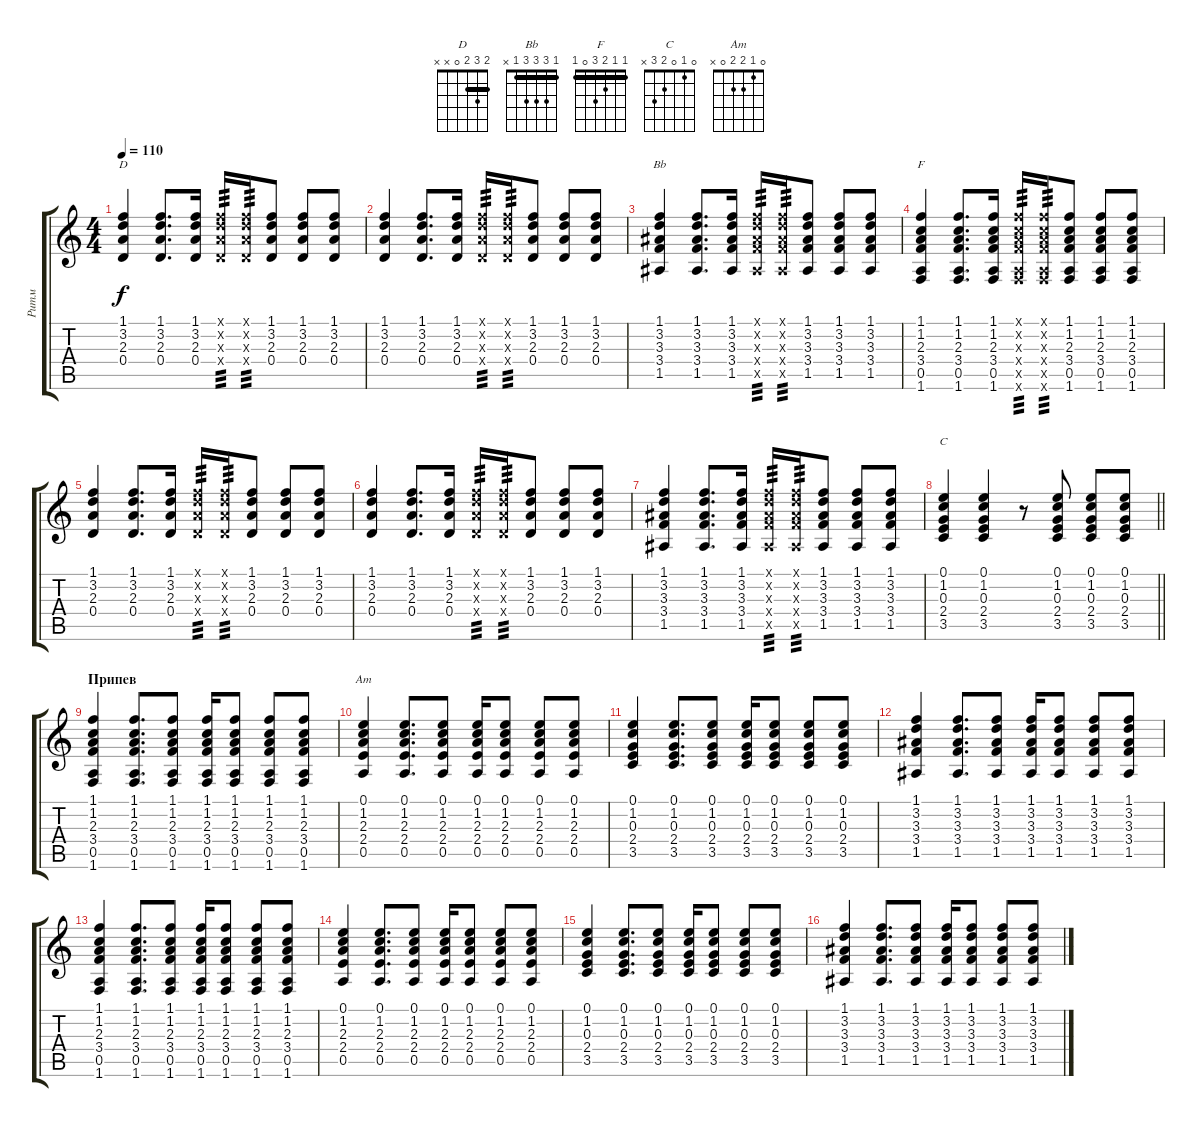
\track ("Ритм" "Ритм") {instrument acousticguitarsteel}
\staff {score tabs}
\tuning (E4 B3 G3 D3 A2 E2) {hide}
\chord ("D" 2 3 2 0 x x) {barre 2}
\chord ("Bb" 1 3 3 3 1 x) {barre 1}
\chord ("F" 1 1 2 3 0 1) {barre 1}
\chord ("C" 0 1 0 2 3 x)
\chord ("Am" 0 1 2 2 0 x)
\ts (4 4)
\tempo 110
\clef g2
\ks c
(1.1 3.2 2.3 0.4).4{ch "D" dy f} (1.1 3.2 2.3 0.4).8{d} (1.1 3.2 2.3 0.4).16 (1.1{x} 3.2{x} 2.3{x} 0.4{x}).16{tp 3} (1.1{x} 3.2{x} 2.3{x} 0.4{x}).16{tp 3} (1.1 3.2 2.3 0.4).8 (1.1 3.2 2.3 0.4).8 (1.1 3.2 2.3 0.4).8 |
(1.1 3.2 2.3 0.4).4 (1.1 3.2 2.3 0.4).8{d} (1.1 3.2 2.3 0.4).16 (1.1{x} 3.2{x} 2.3{x} 0.4{x}).16{tp 3} (1.1{x} 3.2{x} 2.3{x} 0.4{x}).16{tp 3} (1.1 3.2 2.3 0.4).8 (1.1 3.2 2.3 0.4).8 (1.1 3.2 2.3 0.4).8 |
(1.1 3.2 3.3 3.4 1.5).4{ch "Bb"} (1.1 3.2 3.3 3.4 1.5).8{d} (1.1 3.2 3.3 3.4 1.5).16 (1.1{x} 3.2{x} 3.3{x} 3.4{x} 1.5{x}).16{tp 3} (1.1{x} 3.2{x} 3.3{x} 3.4{x} 1.5{x}).16{tp 3} (1.1 3.2 3.3 3.4 1.5).8 (1.1 3.2 3.3 3.4 1.5).8 (1.1 3.2 3.3 3.4 1.5).8 |
(1.1 1.2 2.3 3.4 0.5 1.6).4{ch "F"} (1.1 1.2 2.3 3.4 0.5 1.6).8{d} (1.1 1.2 2.3 3.4 0.5 1.6).16 (1.1{x} 1.2{x} 2.3{x} 3.4{x} 0.5{x} 1.6{x}).16{tp 3} (1.1{x} 1.2{x} 2.3{x} 3.4{x} 0.5{x} 1.6{x}).16{tp 3} (1.1 1.2 2.3 3.4 0.5 1.6).8 (1.1 1.2 2.3 3.4 0.5 1.6).8 (1.1 1.2 2.3 3.4 0.5 1.6).8 |
(1.1 3.2 2.3 0.4).4 (1.1 3.2 2.3 0.4).8{d} (1.1 3.2 2.3 0.4).16 (1.1{x} 3.2{x} 2.3{x} 0.4{x}).16{tp 3} (1.1{x} 3.2{x} 2.3{x} 0.4{x}).16{tp 3} (1.1 3.2 2.3 0.4).8 (1.1 3.2 2.3 0.4).8 (1.1 3.2 2.3 0.4).8 |
(1.1 3.2 2.3 0.4).4 (1.1 3.2 2.3 0.4).8{d} (1.1 3.2 2.3 0.4).16 (1.1{x} 3.2{x} 2.3{x} 0.4{x}).16{tp 3} (1.1{x} 3.2{x} 2.3{x} 0.4{x}).16{tp 3} (1.1 3.2 2.3 0.4).8 (1.1 3.2 2.3 0.4).8 (1.1 3.2 2.3 0.4).8 |
(1.1 3.2 3.3 3.4 1.5).4 (1.1 3.2 3.3 3.4 1.5).8{d} (1.1 3.2 3.3 3.4 1.5).16 (1.1{x} 3.2{x} 3.3{x} 3.4{x} 1.5{x}).16{tp 3} (1.1{x} 3.2{x} 3.3{x} 3.4{x} 1.5{x}).16{tp 3} (1.1 3.2 3.3 3.4 1.5).8 (1.1 3.2 3.3 3.4 1.5).8 (1.1 3.2 3.3 3.4 1.5).8 |
\barLineRight lightlight
(0.1 1.2 0.3 2.4 3.5).4{ch "C"} (0.1 1.2 0.3 2.4 3.5).4 r.8 (0.1 1.2 0.3 2.4 3.5).8 (0.1 1.2 0.3 2.4 3.5).8 (0.1 1.2 0.3 2.4 3.5).8 |
\section ("" "Припев")
(1.1 1.2 2.3 3.4 0.5 1.6).4 (1.1 1.2 2.3 3.4 0.5 1.6).8{d} (1.1 1.2 2.3 3.4 0.5 1.6).8 (1.1 1.2 2.3 3.4 0.5 1.6).16 (1.1 1.2 2.3 3.4 0.5 1.6).8 (1.1 1.2 2.3 3.4 0.5 1.6).8 (1.1 1.2 2.3 3.4 0.5 1.6).8 |
(0.1 1.2 2.3 2.4 0.5).4{ch "Am"} (0.1 1.2 2.3 2.4 0.5).8{d} (0.1 1.2 2.3 2.4 0.5).8 (0.1 1.2 2.3 2.4 0.5).16 (0.1 1.2 2.3 2.4 0.5).8 (0.1 1.2 2.3 2.4 0.5).8 (0.1 1.2 2.3 2.4 0.5).8 |
(0.1 1.2 0.3 2.4 3.5).4 (0.1 1.2 0.3 2.4 3.5).8{d} (0.1 1.2 0.3 2.4 3.5).8 (0.1 1.2 0.3 2.4 3.5).16 (0.1 1.2 0.3 2.4 3.5).8 (0.1 1.2 0.3 2.4 3.5).8 (0.1 1.2 0.3 2.4 3.5).8 |
(1.1 3.2 3.3 3.4 1.5).4 (1.1 3.2 3.3 3.4 1.5).8{d} (1.1 3.2 3.3 3.4 1.5).8 (1.1 3.2 3.3 3.4 1.5).16 (1.1 3.2 3.3 3.4 1.5).8 (1.1 3.2 3.3 3.4 1.5).8 (1.1 3.2 3.3 3.4 1.5).8 |
(1.1 1.2 2.3 3.4 0.5 1.6).4 (1.1 1.2 2.3 3.4 0.5 1.6).8{d} (1.1 1.2 2.3 3.4 0.5 1.6).8 (1.1 1.2 2.3 3.4 0.5 1.6).16 (1.1 1.2 2.3 3.4 0.5 1.6).8 (1.1 1.2 2.3 3.4 0.5 1.6).8 (1.1 1.2 2.3 3.4 0.5 1.6).8 |
(0.1 1.2 2.3 2.4 0.5).4 (0.1 1.2 2.3 2.4 0.5).8{d} (0.1 1.2 2.3 2.4 0.5).8 (0.1 1.2 2.3 2.4 0.5).16 (0.1 1.2 2.3 2.4 0.5).8 (0.1 1.2 2.3 2.4 0.5).8 (0.1 1.2 2.3 2.4 0.5).8 |
(0.1 1.2 0.3 2.4 3.5).4 (0.1 1.2 0.3 2.4 3.5).8{d} (0.1 1.2 0.3 2.4 3.5).8 (0.1 1.2 0.3 2.4 3.5).16 (0.1 1.2 0.3 2.4 3.5).8 (0.1 1.2 0.3 2.4 3.5).8 (0.1 1.2 0.3 2.4 3.5).8 |
(1.1 3.2 3.3 3.4 1.5).4 (1.1 3.2 3.3 3.4 1.5).8{d} (1.1 3.2 3.3 3.4 1.5).8 (1.1 3.2 3.3 3.4 1.5).16 (1.1 3.2 3.3 3.4 1.5).8 (1.1 3.2 3.3 3.4 1.5).8 (1.1 3.2 3.3 3.4 1.5).8
